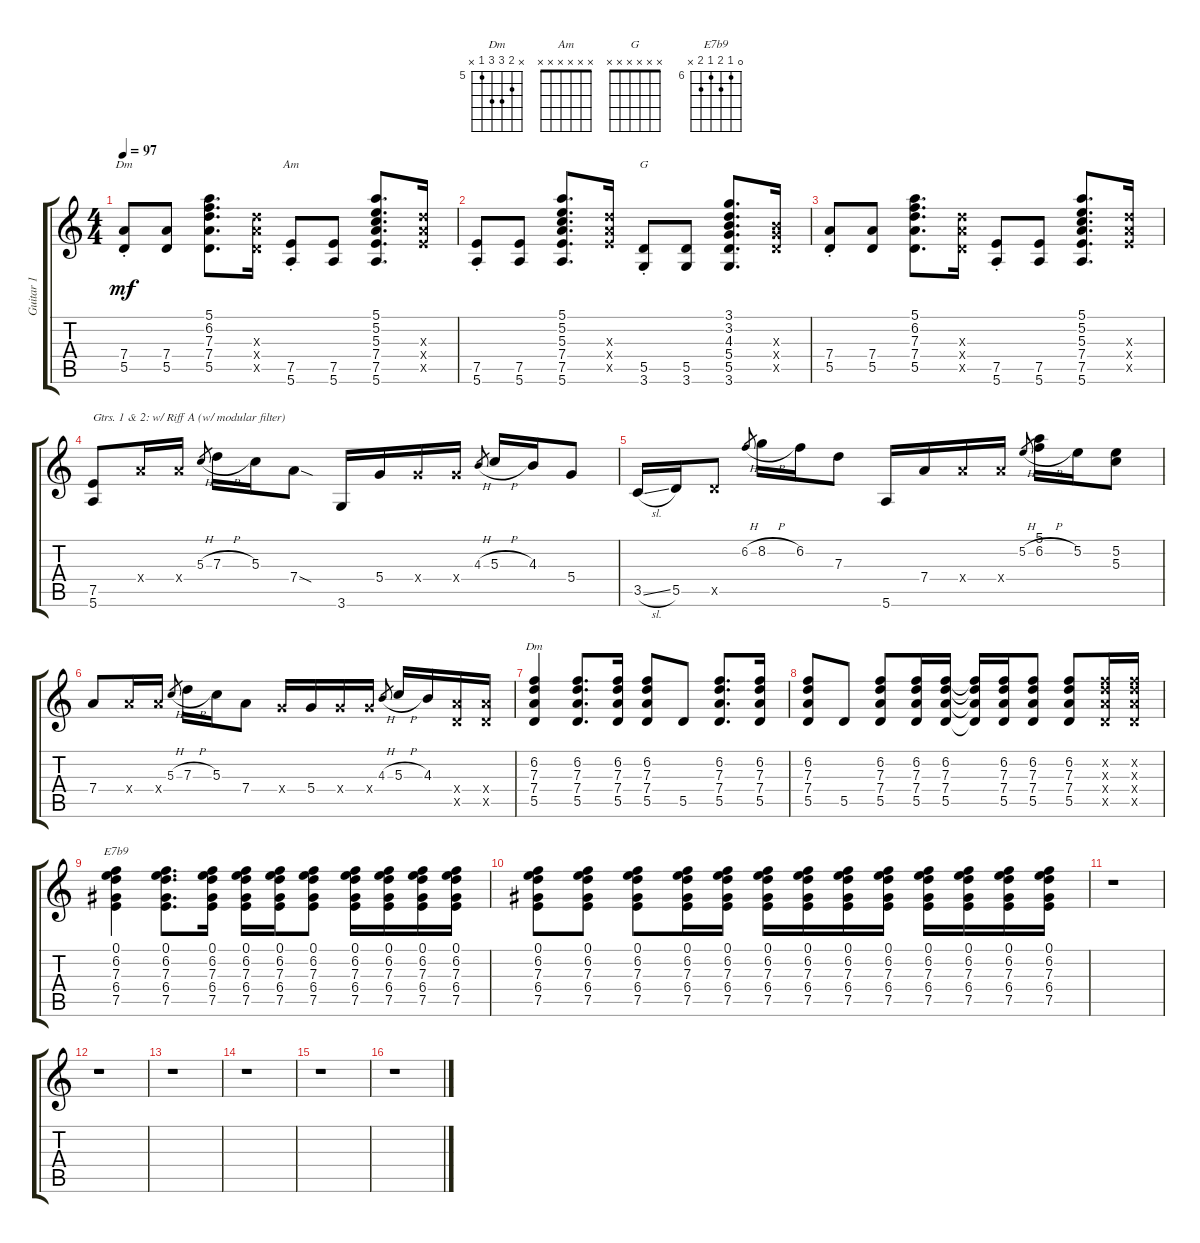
\track ("Guitar 1" "Guitar 1") {instrument electricguitarclean}
\staff {score tabs}
\tuning (E4 B3 G3 D3 A2 E2) {hide}
\chord ("Dm" x x x x x x)
\chord ("Am" x x x x x x)
\chord ("G" x x x x x x)
\chord ("Dm" x 6 7 7 5 x) {firstfret 5}
\chord ("E7b9" 0 6 7 6 7 x) {firstfret 6}
\ts (4 4)
\tempo 97
\clef g2
\ks aminor
(7.4{st} 5.5{st}).8{ch "Dm" dy mf} (7.4 5.5).8 (5.1 6.2 7.3 7.4 5.5).8{d} (7.3{x} 7.4{x} 5.5{x}).16 (7.5{st} 5.6{st}).8{ch "Am"} (7.5 5.6).8 (5.1 5.2 5.3 7.4 7.5 5.6).8{d} (7.3{x} 7.4{x} 7.5{x}).16 |
(7.5{st} 5.6{st}).8 (7.5 5.6).8 (5.1 5.2 5.3 7.4 7.5 5.6).8{d} (7.3{x} 7.4{x} 7.5{x}).16 (5.5{st} 3.6{st}).8{ch "G"} (5.5 3.6).8 (3.1 3.2 4.3 5.4 5.5 3.6).8{d} (4.3{x} 5.4{x} 5.5{x}).16 |
(7.4{st} 5.5{st}).8 (7.4 5.5).8 (5.1 6.2 7.3 7.4 5.5).8{d} (7.3{x} 7.4{x} 5.5{x}).16 (7.5{st} 5.6{st}).8 (7.5 5.6).8 (5.1 5.2 5.3 7.4 7.5 5.6).8{d} (7.3{x} 7.4{x} 7.5{x}).16 |
(7.5 5.6).8{txt "Gtrs. 1 & 2: w/ Riff A (w/ modular filter)"} 7.4{x}.16 7.4{x}.16 5.3{h}.8{gr} 7.3{h}.16 5.3.16 7.4{sod}.8 3.6.16 5.4.16 5.4{x}.16 5.4{x}.16 4.3{h}.8{gr} 5.3{h}.16 4.3.16 5.4.8 |
3.5{sl}.16 5.5.16 5.5{x}.8 6.2{h}.8{gr} 8.2{h}.16 6.2.16 7.3.8 5.6.16 7.4.16 7.4{x}.16 7.4{x}.16 5.2{h}.8{gr} (5.1 6.2{h}).16 5.2.16 (5.2 5.3).8 |
7.4.8 7.4{x}.16 7.4{x}.16 5.3{h}.8{gr} 7.3{h}.16 5.3.16 7.4.8 5.4{x}.16 5.4.16 5.4{x}.16 5.4{x}.16 4.3{h}.8{gr} 5.3{h}.16 4.3.16 (7.4{x} 5.5{x}).16 (7.4{x} 5.5{x}).16 |
(6.2 7.3 7.4 5.5).4{ch "Dm"} (6.2 7.3 7.4 5.5).8{d} (6.2 7.3 7.4 5.5).16 (6.2 7.3 7.4 5.5).8 5.5.8 (6.2 7.3 7.4 5.5).8{d} (6.2 7.3 7.4 5.5).16 |
(6.2 7.3 7.4 5.5).8 5.5.8 (6.2 7.3 7.4 5.5).8 (6.2 7.3 7.4 5.5).16 (6.2 7.3 7.4 5.5).16 (6.2{t} 7.3{t} 7.4{t} 5.5{t}).16 (6.2 7.3 7.4 5.5).16 (6.2 7.3 7.4 5.5).8 (6.2 7.3 7.4 5.5).8 (6.2{x} 7.3{x} 7.4{x} 5.5{x}).16 (6.2{x} 7.3{x} 7.4{x} 5.5{x}).16 |
(0.1 6.2 7.3 6.4 7.5).4{ch "E7b9"} (0.1 6.2 7.3 6.4 7.5).8{d} (0.1 6.2 7.3 6.4 7.5).16 (0.1 6.2 7.3 6.4 7.5).16 (0.1 6.2 7.3 6.4 7.5).16 (0.1 6.2 7.3 6.4 7.5).8 (0.1 6.2 7.3 6.4 7.5).16 (0.1 6.2 7.3 6.4 7.5).16 (0.1 6.2 7.3 6.4 7.5).16 (0.1 6.2 7.3 6.4 7.5).16 |
(0.1 6.2 7.3 6.4 7.5).8 (0.1 6.2 7.3 6.4 7.5).8 (0.1 6.2 7.3 6.4 7.5).8 (0.1 6.2 7.3 6.4 7.5).16 (0.1 6.2 7.3 6.4 7.5).16 (0.1 6.2 7.3 6.4 7.5).16 (0.1 6.2 7.3 6.4 7.5).16 (0.1 6.2 7.3 6.4 7.5).16 (0.1 6.2 7.3 6.4 7.5).16 (0.1 6.2 7.3 6.4 7.5).16 (0.1 6.2 7.3 6.4 7.5).16 (0.1 6.2 7.3 6.4 7.5).16 (0.1 6.2 7.3 6.4 7.5).16 |
r.1 |
r.1 |
r.1 |
r.1 |
r.1 |
r.1
